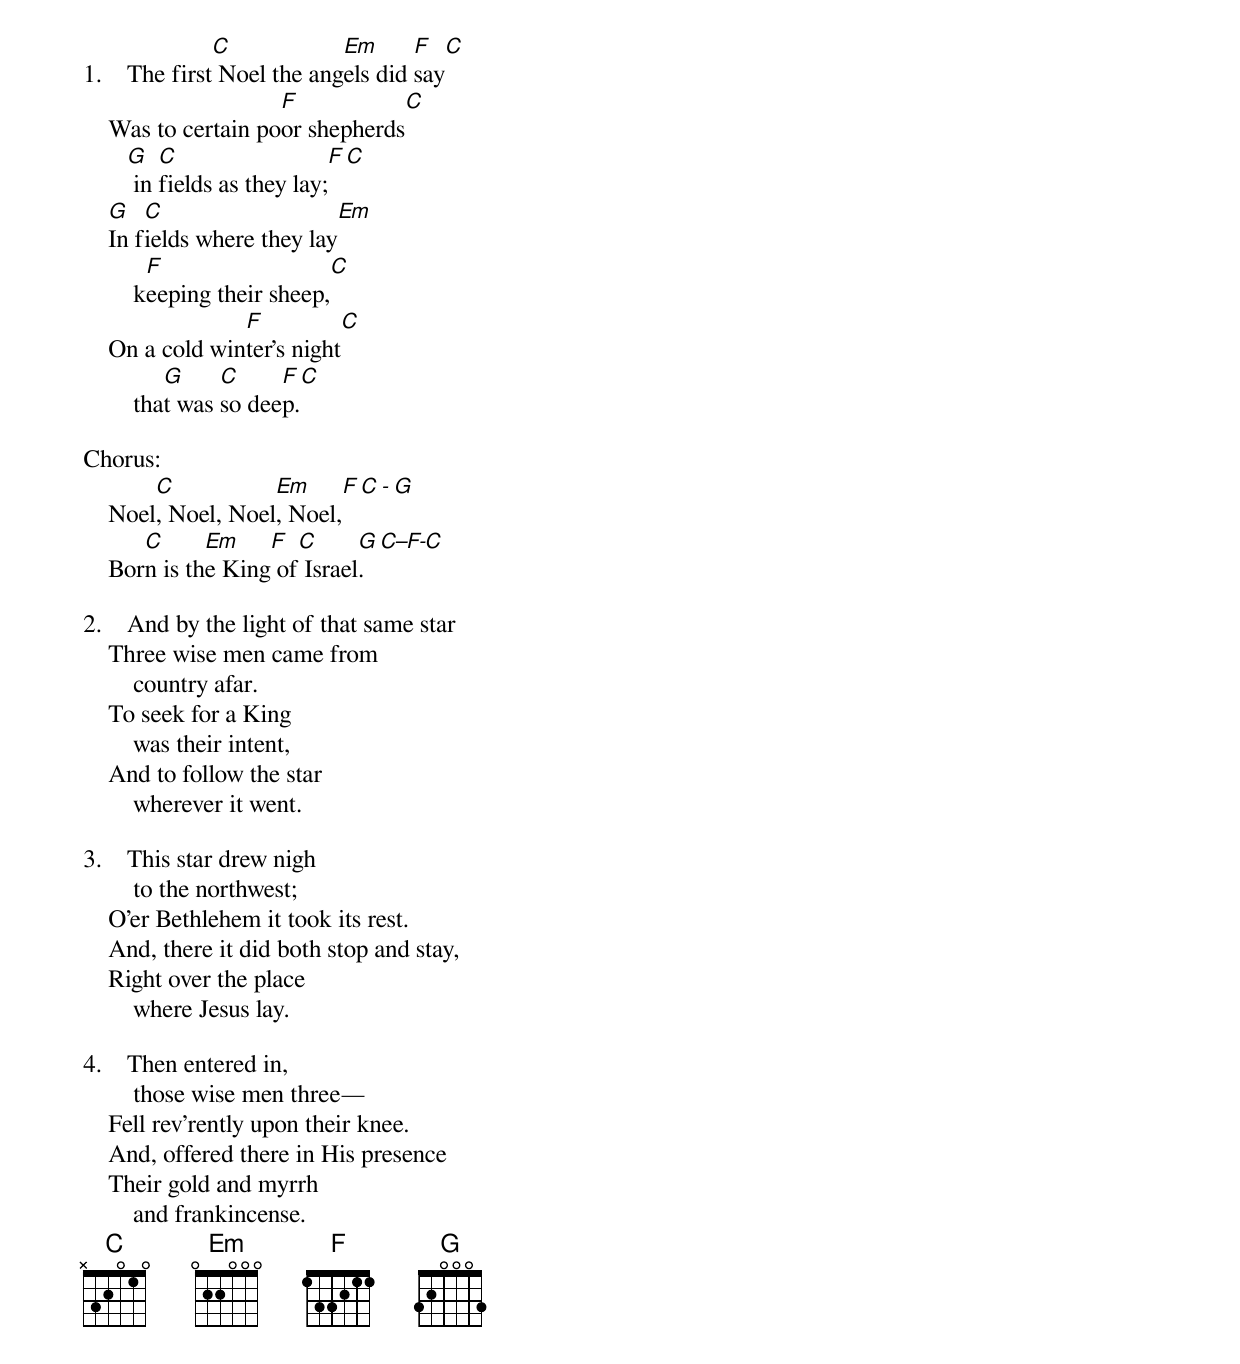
               C            Em      F                   C
1.    The first Noel the angels did say
                     F                          C
    Was to certain poor shepherds
       G   C                  F     C
        in fields as they lay;
    G   C                         Em
    In fields where they lay
         F                            C
        keeping their sheep,
                 F                         C
    On a cold winter’s night
           G     C     F    C
        that was so deep.

Chorus:
        C           Em        F         C - G
    Noel, Noel, Noel, Noel,
       C      Em    F  C      G   C–F-C
    Born is the King of Israel.

2.    And by the light of that same star
    Three wise men came from
        country afar.
    To seek for a King
        was their intent,
    And to follow the star
        wherever it went.

3.    This star drew nigh
        to the northwest;
    O’er Bethlehem it took its rest.
    And, there it did both stop and stay,
    Right over the place
        where Jesus lay.

4.    Then entered in,
        those wise men three—
    Fell rev’rently upon their knee.
    And, offered there in His presence
    Their gold and myrrh
        and frankincense.
